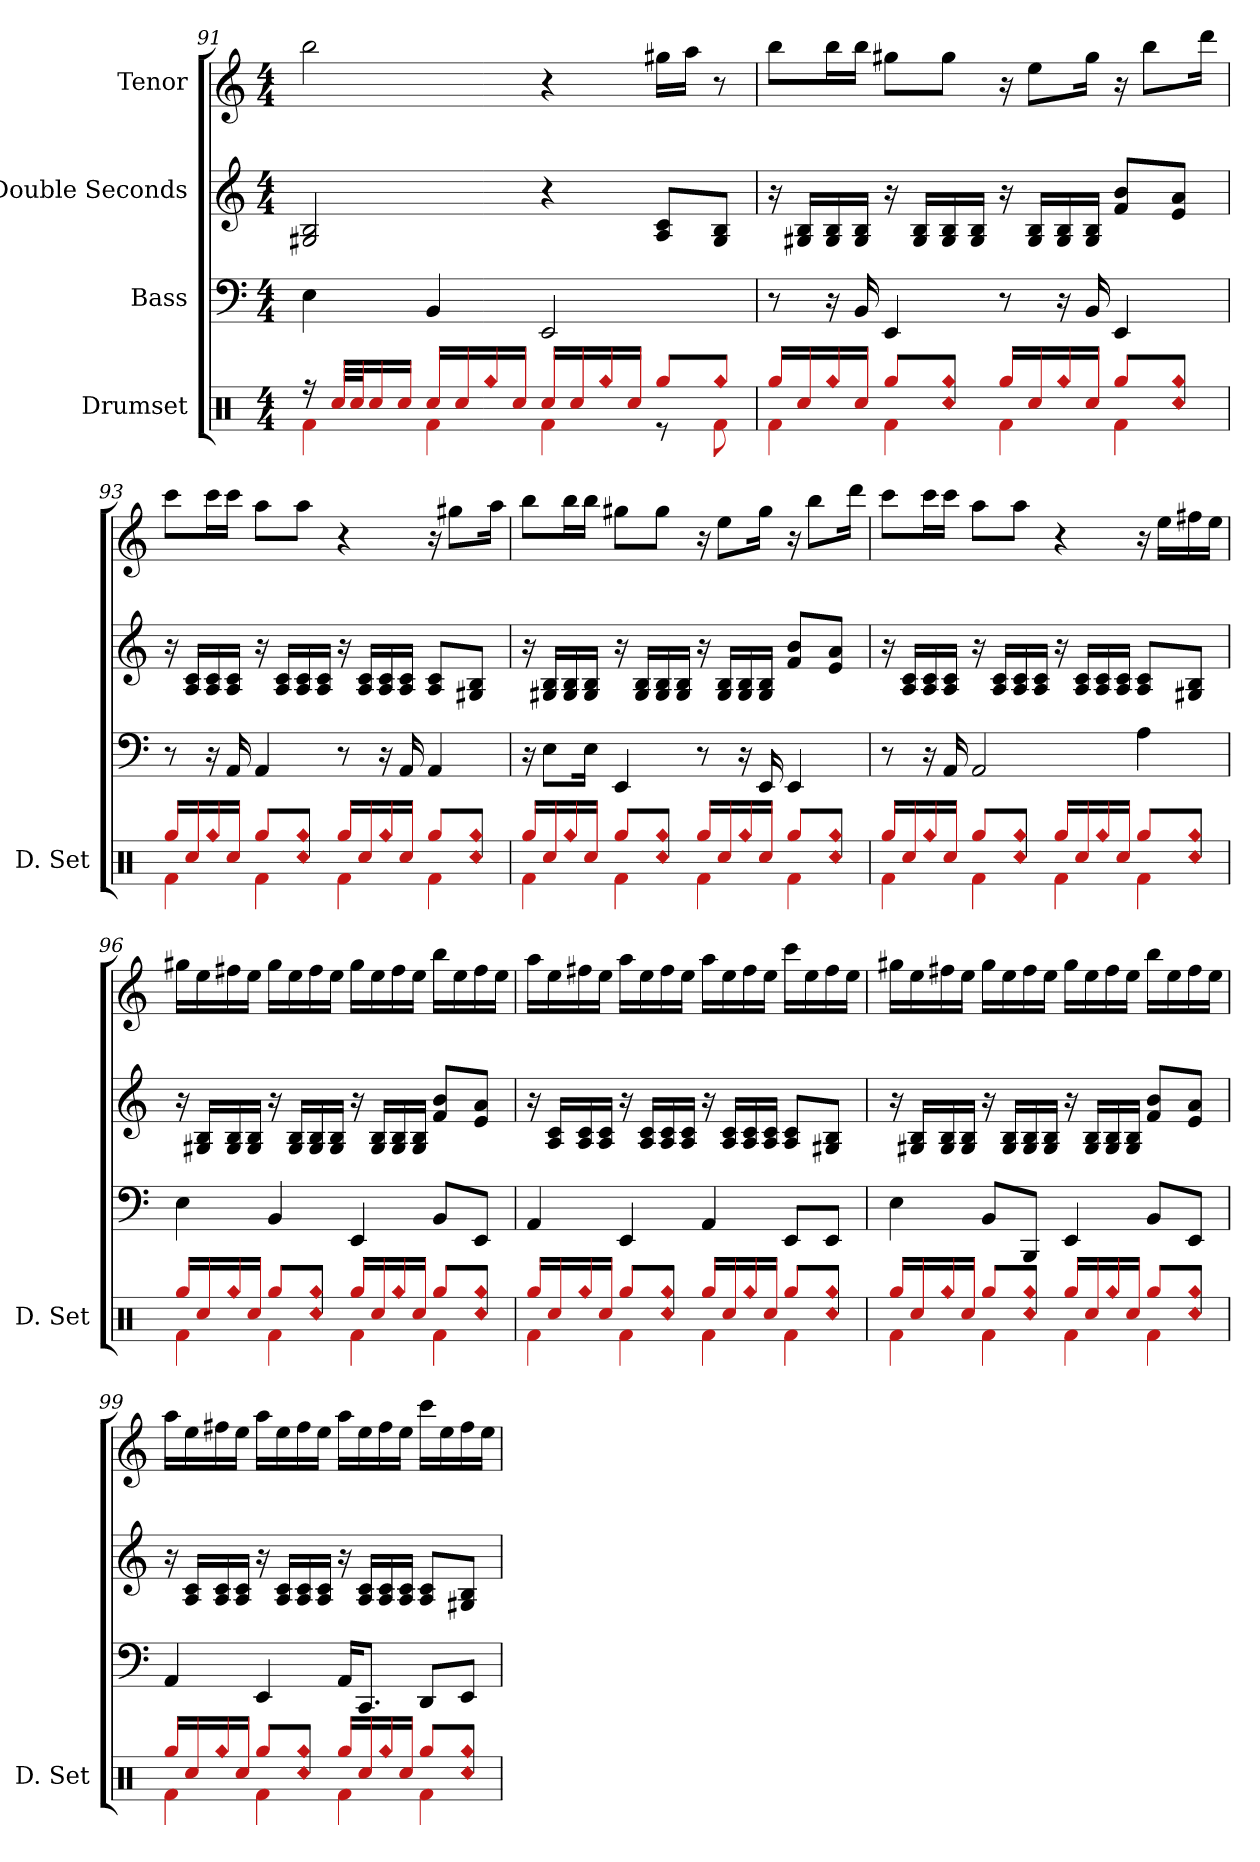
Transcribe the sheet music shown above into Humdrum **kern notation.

**kern	**kern	**kern	**kern
*part4	*part3	*part2	*part1
*staff4	*staff3	*staff2	*staff1
*I"Drumset	*I"Bass	*I"Double Seconds	*I"Tenor
*I'D. Set	*	*	*
!!LO:LB:g=z
*clefX	*clefF4	*clefG2	*clefG2
*	*ITrd7c12	*	*
*k[]	*k[]	*k[]	*k[]
*M4/4	*M4/4	*M4/4	*M4/4
=91	=91	=91	=91
*^	*	*	*
16r	4fi\	4EEj\	2G#Xj/ 2Bi/	2bbi\
32ccj/LLL	.	.	.	.
32ccj/J	.	.	.	.
16ccj/	.	.	.	.
16ccj/JJ	.	.	.	.
16ccj/LL	4fi\	4BBBi/	.	.
16ccj/	.	.	.	.
!LO:N:head=diamond	!	!	!	!
16ggi/	.	.	.	.
16ccj/JJ	.	.	.	.
16ccj/LL	4fi\	2EEEj/	4r	4r
16ccj/	.	.	.	.
!LO:N:head=diamond	!	!	!	!
16ggi/	.	.	.	.
16ccj/JJ	.	.	.	.
8ggi/L	8r	.	8Ai/ 8cj/L	16gg#Xj\LL
.	.	.	.	16aai\JJ
!LO:N:head=diamond	!	!	!	!
8ggi/J	8fi\	.	8G#j/ 8Bi/J	8r
=92	=92	=92	=92	=92
16ggi/LL	4fi\	8r	16r	8bbi\L
16ccj/	.	.	16G#Xj/ 16Bi/LL	.
!LO:N:head=diamond	!	!	!	!
16ggi/	.	16r	16G#j/ 16Bi/	16bbi\L
16ccj/JJ	.	16BBBi/	16G#j/ 16Bi/JJ	16bbi\JJ
8ggi/L	4fi\	4EEEj/	16r	8gg#Xj\L
.	.	.	16G#j/ 16Bi/LL	.
!LO:N:n=1:head=diamond	!	!	!	!
!LO:N:n=2:head=diamond	!	!	!	!
8ccj/ 8ggi/J	.	.	16G#j/ 16Bi/	8gg#j\J
.	.	.	16G#j/ 16Bi/JJ	.
16ggi/LL	4fi\	8r	16r	16r
16ccj/	.	.	16G#j/ 16Bi/LL	8eej\L
!LO:N:head=diamond	!	!	!	!
16ggi/	.	16r	16G#j/ 16Bi/	.
16ccj/JJ	.	16BBBi/	16G#j/ 16Bi/JJ	16gg#j\Jk
8ggi/L	4fi\	4EEEj/	8fi/ 8bi/L	16r
.	.	.	.	8bbi\L
!LO:N:n=1:head=diamond	!	!	!	!
!LO:N:n=2:head=diamond	!	!	!	!
8ccj/ 8ggi/J	.	.	8ej/ 8ai/J	.
.	.	.	.	16dddj\Jk
!!LO:LB:g=z
=93	=93	=93	=93	=93
16ggi/LL	4fi\	8r	16r	8cccj\L
16ccj/	.	.	16Ai/ 16cj/LL	.
!LO:N:head=diamond	!	!	!	!
16ggi/	.	16r	16Ai/ 16cj/	16cccj\L
16ccj/JJ	.	16AAAi/	16Ai/ 16cj/JJ	16cccj\JJ
8ggi/L	4fi\	4AAAi/	16r	8aai\L
.	.	.	16Ai/ 16cj/LL	.
!LO:N:n=1:head=diamond	!	!	!	!
!LO:N:n=2:head=diamond	!	!	!	!
8ccj/ 8ggi/J	.	.	16Ai/ 16cj/	8aai\J
.	.	.	16Ai/ 16cj/JJ	.
16ggi/LL	4fi\	8r	16r	4r
16ccj/	.	.	16Ai/ 16cj/LL	.
!LO:N:head=diamond	!	!	!	!
16ggi/	.	16r	16Ai/ 16cj/	.
16ccj/JJ	.	16AAAi/	16Ai/ 16cj/JJ	.
8ggi/L	4fi\	4AAAi/	8Ai/ 8cj/L	16r
.	.	.	.	8gg#Xj\L
!LO:N:n=1:head=diamond	!	!	!	!
!LO:N:n=2:head=diamond	!	!	!	!
8ccj/ 8ggi/J	.	.	8G#Xj/ 8Bi/J	.
.	.	.	.	16aai\Jk
=94	=94	=94	=94	=94
16ggi/LL	4fi\	16r	16r	8bbi\L
16ccj/	.	8EEj\L	16G#Xj/ 16Bi/LL	.
!LO:N:head=diamond	!	!	!	!
16ggi/	.	.	16G#j/ 16Bi/	16bbi\L
16ccj/JJ	.	16EEj\Jk	16G#j/ 16Bi/JJ	16bbi\JJ
8ggi/L	4fi\	4EEEj/	16r	8gg#Xj\L
.	.	.	16G#j/ 16Bi/LL	.
!LO:N:n=1:head=diamond	!	!	!	!
!LO:N:n=2:head=diamond	!	!	!	!
8ccj/ 8ggi/J	.	.	16G#j/ 16Bi/	8gg#j\J
.	.	.	16G#j/ 16Bi/JJ	.
16ggi/LL	4fi\	8r	16r	16r
16ccj/	.	.	16G#j/ 16Bi/LL	8eej\L
!LO:N:head=diamond	!	!	!	!
16ggi/	.	16r	16G#j/ 16Bi/	.
16ccj/JJ	.	16EEEj/	16G#j/ 16Bi/JJ	16gg#j\Jk
8ggi/L	4fi\	4EEEj/	8fi/ 8bi/L	16r
.	.	.	.	8bbi\L
!LO:N:n=1:head=diamond	!	!	!	!
!LO:N:n=2:head=diamond	!	!	!	!
8ccj/ 8ggi/J	.	.	8ej/ 8ai/J	.
.	.	.	.	16dddj\Jk
!!LO:LB:g=z
=95	=95	=95	=95	=95
16ggi/LL	4fi\	8r	16r	8cccj\L
16ccj/	.	.	16Ai/ 16cj/LL	.
!LO:N:head=diamond	!	!	!	!
16ggi/	.	16r	16Ai/ 16cj/	16cccj\L
16ccj/JJ	.	16AAAi/	16Ai/ 16cj/JJ	16cccj\JJ
8ggi/L	4fi\	2AAAi/	16r	8aai\L
.	.	.	16Ai/ 16cj/LL	.
!LO:N:n=1:head=diamond	!	!	!	!
!LO:N:n=2:head=diamond	!	!	!	!
8ccj/ 8ggi/J	.	.	16Ai/ 16cj/	8aai\J
.	.	.	16Ai/ 16cj/JJ	.
16ggi/LL	4fi\	.	16r	4r
16ccj/	.	.	16Ai/ 16cj/LL	.
!LO:N:head=diamond	!	!	!	!
16ggi/	.	.	16Ai/ 16cj/	.
16ccj/JJ	.	.	16Ai/ 16cj/JJ	.
8ggi/L	4fi\	4AAi\	8Ai/ 8cj/L	16r
.	.	.	.	16eej\LL
!LO:N:n=1:head=diamond	!	!	!	!
!LO:N:n=2:head=diamond	!	!	!	!
8ccj/ 8ggi/J	.	.	8G#Xj/ 8Bi/J	16ff#Xj\
.	.	.	.	16eej\JJ
=96	=96	=96	=96	=96
16ggi/LL	4fi\	4EEj\	16r	16gg#Xj\LL
16ccj/	.	.	16G#Xj/ 16Bi/LL	16eej\
!LO:N:head=diamond	!	!	!	!
16ggi/	.	.	16G#j/ 16Bi/	16ff#Xj\
16ccj/JJ	.	.	16G#j/ 16Bi/JJ	16eej\JJ
8ggi/L	4fi\	4BBBi/	16r	16gg#j\LL
.	.	.	16G#j/ 16Bi/LL	16eej\
!LO:N:n=1:head=diamond	!	!	!	!
!LO:N:n=2:head=diamond	!	!	!	!
8ccj/ 8ggi/J	.	.	16G#j/ 16Bi/	16ff#j\
.	.	.	16G#j/ 16Bi/JJ	16eej\JJ
16ggi/LL	4fi\	4EEEj/	16r	16gg#j\LL
16ccj/	.	.	16G#j/ 16Bi/LL	16eej\
!LO:N:head=diamond	!	!	!	!
16ggi/	.	.	16G#j/ 16Bi/	16ff#j\
16ccj/JJ	.	.	16G#j/ 16Bi/JJ	16eej\JJ
8ggi/L	4fi\	8BBBi/L	8fi/ 8bi/L	16bbi\LL
.	.	.	.	16eej\
!LO:N:n=1:head=diamond	!	!	!	!
!LO:N:n=2:head=diamond	!	!	!	!
8ccj/ 8ggi/J	.	8EEEj/J	8ej/ 8ai/J	16ff#j\
.	.	.	.	16eej\JJ
!!LO:LB:g=z
=97	=97	=97	=97	=97
16ggi/LL	4fi\	4AAAi/	16r	16aai\LL
16ccj/	.	.	16Ai/ 16cj/LL	16eej\
!LO:N:head=diamond	!	!	!	!
16ggi/	.	.	16Ai/ 16cj/	16ff#Xj\
16ccj/JJ	.	.	16Ai/ 16cj/JJ	16eej\JJ
8ggi/L	4fi\	4EEEj/	16r	16aai\LL
.	.	.	16Ai/ 16cj/LL	16eej\
!LO:N:n=1:head=diamond	!	!	!	!
!LO:N:n=2:head=diamond	!	!	!	!
8ccj/ 8ggi/J	.	.	16Ai/ 16cj/	16ff#j\
.	.	.	16Ai/ 16cj/JJ	16eej\JJ
16ggi/LL	4fi\	4AAAi/	16r	16aai\LL
16ccj/	.	.	16Ai/ 16cj/LL	16eej\
!LO:N:head=diamond	!	!	!	!
16ggi/	.	.	16Ai/ 16cj/	16ff#j\
16ccj/JJ	.	.	16Ai/ 16cj/JJ	16eej\JJ
8ggi/L	4fi\	8EEEj/L	8Ai/ 8cj/L	16cccj\LL
.	.	.	.	16eej\
!LO:N:n=1:head=diamond	!	!	!	!
!LO:N:n=2:head=diamond	!	!	!	!
8ccj/ 8ggi/J	.	8EEEj/J	8G#Xj/ 8Bi/J	16ff#j\
.	.	.	.	16eej\JJ
=98	=98	=98	=98	=98
16ggi/LL	4fi\	4EEj\	16r	16gg#Xj\LL
16ccj/	.	.	16G#Xj/ 16Bi/LL	16eej\
!LO:N:head=diamond	!	!	!	!
16ggi/	.	.	16G#j/ 16Bi/	16ff#Xj\
16ccj/JJ	.	.	16G#j/ 16Bi/JJ	16eej\JJ
8ggi/L	4fi\	8BBBi/L	16r	16gg#j\LL
.	.	.	16G#j/ 16Bi/LL	16eej\
!LO:N:n=1:head=diamond	!	!	!	!
!LO:N:n=2:head=diamond	!	!	!	!
8ccj/ 8ggi/J	.	8BBBBi/J	16G#j/ 16Bi/	16ff#j\
.	.	.	16G#j/ 16Bi/JJ	16eej\JJ
16ggi/LL	4fi\	4EEEj/	16r	16gg#j\LL
16ccj/	.	.	16G#j/ 16Bi/LL	16eej\
!LO:N:head=diamond	!	!	!	!
16ggi/	.	.	16G#j/ 16Bi/	16ff#j\
16ccj/JJ	.	.	16G#j/ 16Bi/JJ	16eej\JJ
8ggi/L	4fi\	8BBBi/L	8fi/ 8bi/L	16bbi\LL
.	.	.	.	16eej\
!LO:N:n=1:head=diamond	!	!	!	!
!LO:N:n=2:head=diamond	!	!	!	!
8ccj/ 8ggi/J	.	8EEEj/J	8ej/ 8ai/J	16ff#j\
.	.	.	.	16eej\JJ
!!LO:LB:g=z
=99	=99	=99	=99	=99
16ggi/LL	4fi\	4AAAi/	16r	16aai\LL
16ccj/	.	.	16Ai/ 16cj/LL	16eej\
!LO:N:head=diamond	!	!	!	!
16ggi/	.	.	16Ai/ 16cj/	16ff#Xj\
16ccj/JJ	.	.	16Ai/ 16cj/JJ	16eej\JJ
8ggi/L	4fi\	4EEEj/	16r	16aai\LL
.	.	.	16Ai/ 16cj/LL	16eej\
!LO:N:n=1:head=diamond	!	!	!	!
!LO:N:n=2:head=diamond	!	!	!	!
8ccj/ 8ggi/J	.	.	16Ai/ 16cj/	16ff#j\
.	.	.	16Ai/ 16cj/JJ	16eej\JJ
16ggi/LL	4fi\	16AAAi/KL	16r	16aai\LL
16ccj/	.	8.CCCj/J	16Ai/ 16cj/LL	16eej\
!LO:N:head=diamond	!	!	!	!
16ggi/	.	.	16Ai/ 16cj/	16ff#j\
16ccj/JJ	.	.	16Ai/ 16cj/JJ	16eej\JJ
8ggi/L	4fi\	8DDDj/L	8Ai/ 8cj/L	16cccj\LL
.	.	.	.	16eej\
!LO:N:n=1:head=diamond	!	!	!	!
!LO:N:n=2:head=diamond	!	!	!	!
8ccj/ 8ggi/J	.	8EEEj/J	8G#Xj/ 8Bi/J	16ff#j\
.	.	.	.	16eej\JJ
*v	*v	*	*	*
=	=	=	=
*-	*-	*-	*-
